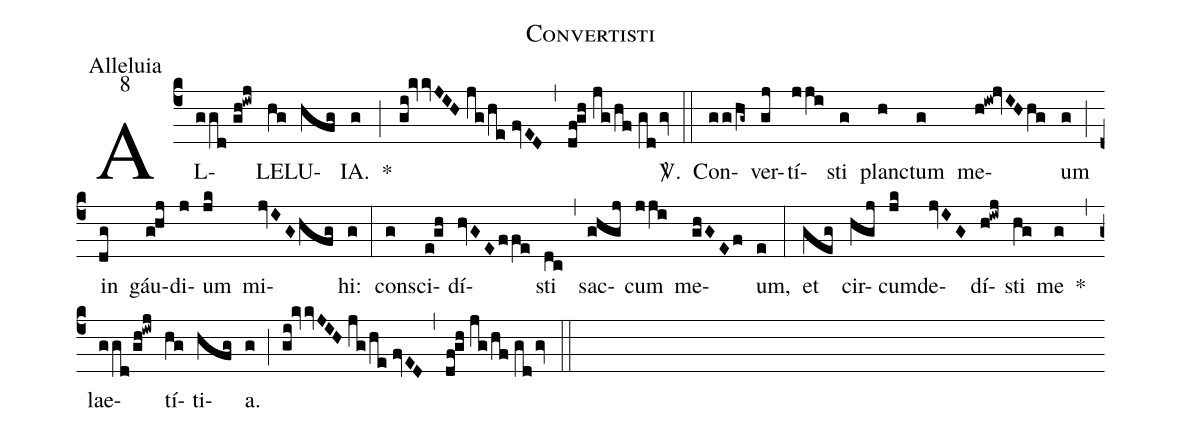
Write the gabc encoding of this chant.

name:Convertisti;
office-part:Alleluia;
mode:8;
%%
(c4) AL(ggd//gh!iwj)LE(hg)LU(hfg)IA.(g) *(;) (gi!kvvJIH//jg/he//fvED) (,) (df!gh//jg/hf//gd/gv) <sp>V/</sp>.(::) Con(gg/hg~)ver(gj)tí(jji)sti(g) plan(h)ctum(g) me(h!iw!jvIHhg)um(g) (;) in(dg) gáu(g!hj)di(j)um(jk) mi(jvIG/hfg)hi:(g) (:) con(g)sci(e!gh)dí(hvGE/ffe)sti(dc) (,) sac(ghgj)cum(jji) me(ghGE/f)um,(e) (:) et(geg) cir(hgj)cum(jk)de(jvIG)dí(h!iwj)sti(hg) me(g) *(,) lae(ggd/gh!iwj)tí(hg)ti(hfg)a.(g) (;) (gi!kvvJIH//jg/he//fvED) (,) (df!gh//jg/hf//gd/gv) (::)
